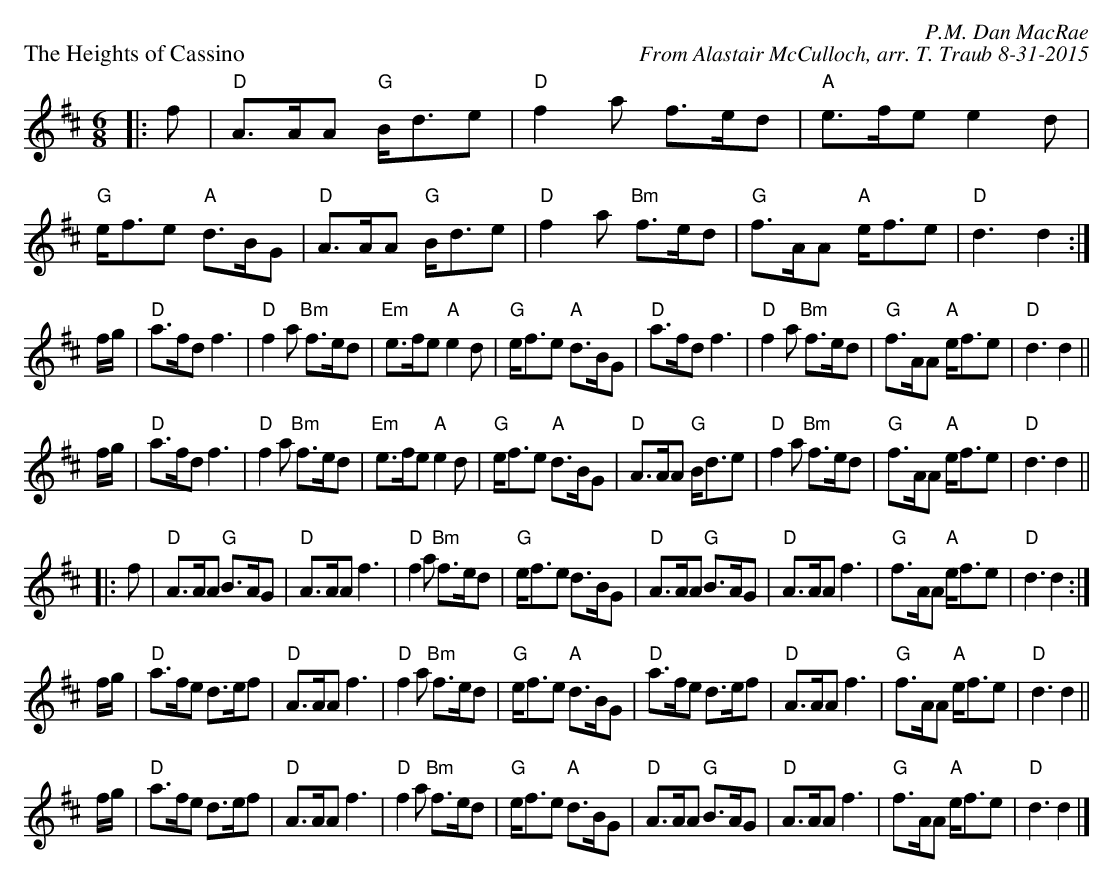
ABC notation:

X:1
P: The Heights of Cassino
C: P.M. Dan MacRae
C: From Alastair McCulloch, arr. T. Traub 8-31-2015
M: 6/8
L: 1/8
K: D
|: f|"D"A>AA "G"B<de|"D"f2 a f>ed|"A"e>fe e2 d|"G"e<fe "A"d>BG|"D"A>AA "G"B<de|"D"f2a "Bm"f>ed|"G"f>AA "A"e<fe|"D"d3 d2 :|
f/g/|"D"a>fd f3|"D"f2 a "Bm"f>ed|"Em"e>fe "A"e2 d|"G"e<fe "A"d>BG|"D"a>fd f3|"D"f2 a "Bm"f>ed|"G"f>AA "A"e<fe|"D"d3 d2 ||
f/g/|"D"a>fd f3|"D"f2 a "Bm"f>ed|"Em"e>fe "A"e2 d|"G"e<fe "A"d>BG|"D"A>AA "G"B<de|"D"f2a "Bm"f>ed|"G"f>AA "A"e<fe|"D"d3 d2 ||
|: f|"D"A>AA "G"B>AG|"D"A>AA f3|"D"f2 a "Bm"f>ed|"G"e<fe d>BG|"D"A>AA "G"B>AG|"D"A>AA f3|"G"f>AA "A"e<fe|"D"d3 d2 :|
f/g/|"D"a>fe d>ef|"D"A>AA f3|"D"f2a "Bm"f>ed|"G"e<fe "A"d>BG|"D"a>fe d>ef|"D"A>AA f3|"G"f>AA "A"e<fe|"D"d3 d2||
f/g/|"D"a>fe d>ef|"D"A>AA f3|"D"f2a "Bm"f>ed|"G"e<fe "A"d>BG|"D"A>AA "G"B>AG|"D"A>AA f3|"G"f>AA "A"e<fe|"D"d3 d2 |]
